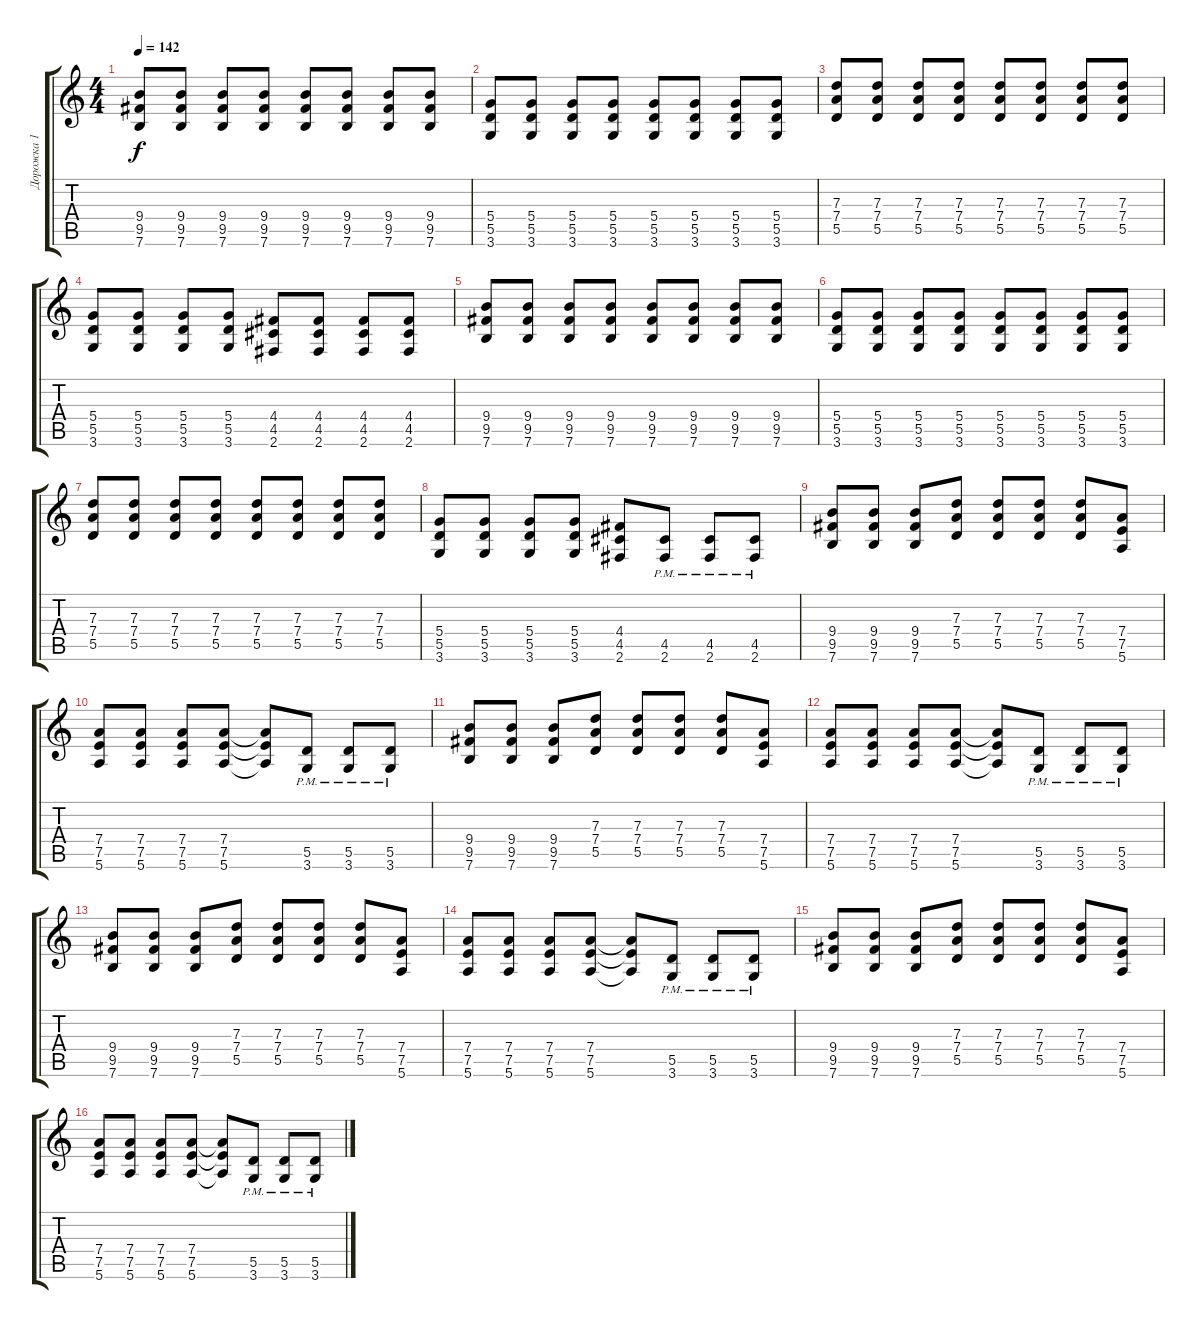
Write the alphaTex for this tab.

\track ("Дорожка 1" "Дорожка 1") {instrument distortionguitar}
\staff {score tabs}
\tuning (E4 B3 G3 D3 A2 E2) {hide}
\ts (4 4)
\tempo 142
\clef g2
\ks c
(9.4 9.5 7.6).8{dy f} (9.4 9.5 7.6).8 (9.4 9.5 7.6).8 (9.4 9.5 7.6).8 (9.4 9.5 7.6).8 (9.4 9.5 7.6).8 (9.4 9.5 7.6).8 (9.4 9.5 7.6).8 |
(5.4 5.5 3.6).8 (5.4 5.5 3.6).8 (5.4 5.5 3.6).8 (5.4 5.5 3.6).8 (5.4 5.5 3.6).8 (5.4 5.5 3.6).8 (5.4 5.5 3.6).8 (5.4 5.5 3.6).8 |
(7.3 7.4 5.5).8 (7.3 7.4 5.5).8 (7.3 7.4 5.5).8 (7.3 7.4 5.5).8 (7.3 7.4 5.5).8 (7.3 7.4 5.5).8 (7.3 7.4 5.5).8 (7.3 7.4 5.5).8 |
(5.4 5.5 3.6).8 (5.4 5.5 3.6).8 (5.4 5.5 3.6).8 (5.4 5.5 3.6).8 (4.4 4.5 2.6).8 (4.4 4.5 2.6).8 (4.4 4.5 2.6).8 (4.4 4.5 2.6).8 |
(9.4 9.5 7.6).8 (9.4 9.5 7.6).8 (9.4 9.5 7.6).8 (9.4 9.5 7.6).8 (9.4 9.5 7.6).8 (9.4 9.5 7.6).8 (9.4 9.5 7.6).8 (9.4 9.5 7.6).8 |
(5.4 5.5 3.6).8 (5.4 5.5 3.6).8 (5.4 5.5 3.6).8 (5.4 5.5 3.6).8 (5.4 5.5 3.6).8 (5.4 5.5 3.6).8 (5.4 5.5 3.6).8 (5.4 5.5 3.6).8 |
(7.3 7.4 5.5).8 (7.3 7.4 5.5).8 (7.3 7.4 5.5).8 (7.3 7.4 5.5).8 (7.3 7.4 5.5).8 (7.3 7.4 5.5).8 (7.3 7.4 5.5).8 (7.3 7.4 5.5).8 |
(5.4 5.5 3.6).8 (5.4 5.5 3.6).8 (5.4 5.5 3.6).8 (5.4 5.5 3.6).8 (4.4 4.5 2.6).8 (4.5{pm} 2.6{pm}).8 (4.5{pm} 2.6{pm}).8 (4.5{pm} 2.6{pm}).8 |
(9.4 9.5 7.6).8{instrument distortionguitar} (9.4 9.5 7.6).8 (9.4 9.5 7.6).8 (7.3 7.4 5.5).8 (7.3 7.4 5.5).8 (7.3 7.4 5.5).8 (7.3 7.4 5.5).8 (7.4 7.5 5.6).8 |
(7.4 7.5 5.6).8 (7.4 7.5 5.6).8 (7.4 7.5 5.6).8 (7.4 7.5 5.6).8 (7.4{t} 7.5{t} 5.6{t}).8 (5.5{pm} 3.6{pm}).8 (5.5{pm} 3.6{pm}).8 (5.5{pm} 3.6{pm}).8 |
(9.4 9.5 7.6).8{instrument distortionguitar} (9.4 9.5 7.6).8 (9.4 9.5 7.6).8 (7.3 7.4 5.5).8 (7.3 7.4 5.5).8 (7.3 7.4 5.5).8 (7.3 7.4 5.5).8 (7.4 7.5 5.6).8 |
(7.4 7.5 5.6).8 (7.4 7.5 5.6).8 (7.4 7.5 5.6).8 (7.4 7.5 5.6).8 (7.4{t} 7.5{t} 5.6{t}).8 (5.5{pm} 3.6{pm}).8 (5.5{pm} 3.6{pm}).8 (5.5{pm} 3.6{pm}).8 |
(9.4 9.5 7.6).8{instrument distortionguitar} (9.4 9.5 7.6).8 (9.4 9.5 7.6).8 (7.3 7.4 5.5).8 (7.3 7.4 5.5).8 (7.3 7.4 5.5).8 (7.3 7.4 5.5).8 (7.4 7.5 5.6).8 |
(7.4 7.5 5.6).8 (7.4 7.5 5.6).8 (7.4 7.5 5.6).8 (7.4 7.5 5.6).8 (7.4{t} 7.5{t} 5.6{t}).8 (5.5{pm} 3.6{pm}).8 (5.5{pm} 3.6{pm}).8 (5.5{pm} 3.6{pm}).8 |
(9.4 9.5 7.6).8{instrument distortionguitar} (9.4 9.5 7.6).8 (9.4 9.5 7.6).8 (7.3 7.4 5.5).8 (7.3 7.4 5.5).8 (7.3 7.4 5.5).8 (7.3 7.4 5.5).8 (7.4 7.5 5.6).8 |
(7.4 7.5 5.6).8 (7.4 7.5 5.6).8 (7.4 7.5 5.6).8 (7.4 7.5 5.6).8 (7.4{t} 7.5{t} 5.6{t}).8 (5.5{pm} 3.6{pm}).8 (5.5{pm} 3.6{pm}).8 (5.5{pm} 3.6{pm}).8
